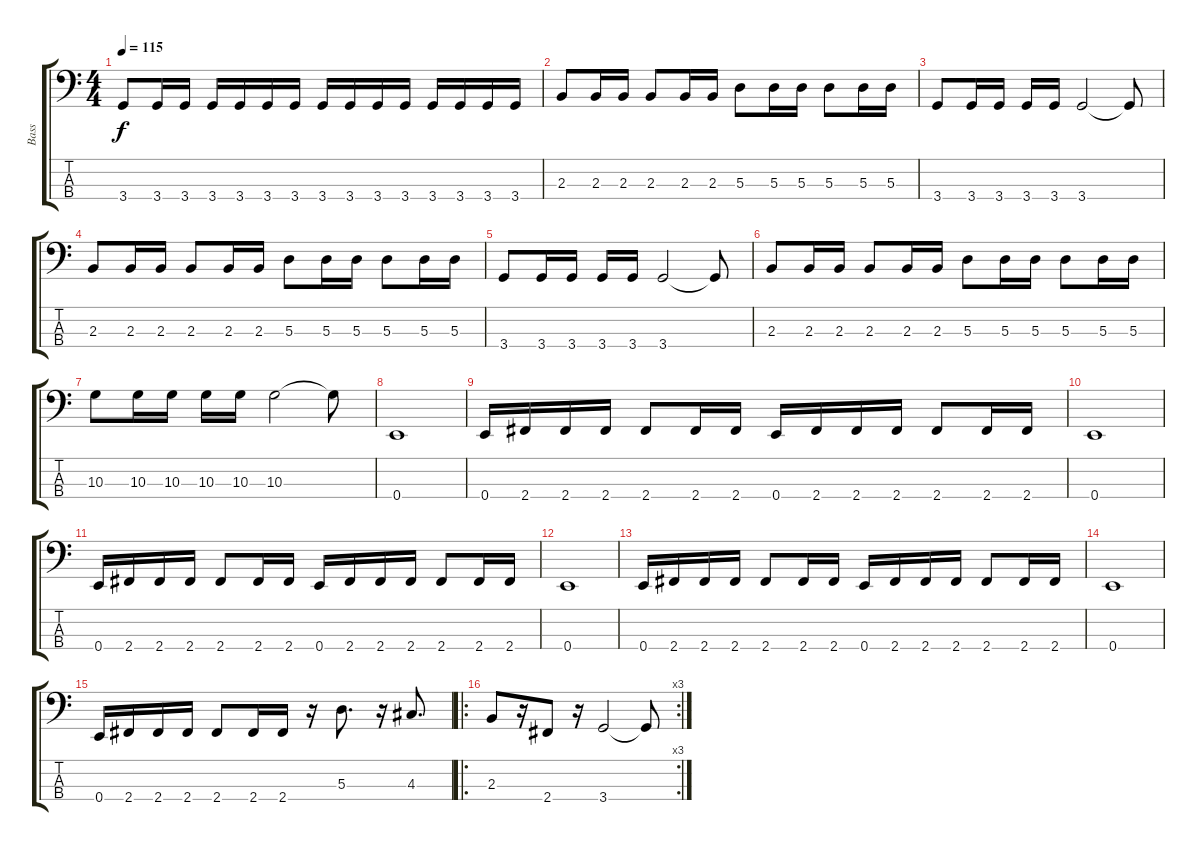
\track ("Bass" "Bass") {instrument electricbassfinger}
\staff {score tabs}
\tuning (G2 D2 A1 E1) {hide}
\ts (4 4)
\tempo 115
\clef f4
\ks c
3.4.8{dy f} 3.4.16 3.4.16 3.4.16 3.4.16 3.4.16 3.4.16 3.4.16 3.4.16 3.4.16 3.4.16 3.4.16 3.4.16 3.4.16 3.4.16 |
2.3.8 2.3.16 2.3.16 2.3.8 2.3.16 2.3.16 5.3.8 5.3.16 5.3.16 5.3.8 5.3.16 5.3.16 |
3.4.8 3.4.16 3.4.16 3.4.16 3.4.16 3.4.2 3.4{t}.8 |
2.3.8 2.3.16 2.3.16 2.3.8 2.3.16 2.3.16 5.3.8 5.3.16 5.3.16 5.3.8 5.3.16 5.3.16 |
3.4.8 3.4.16 3.4.16 3.4.16 3.4.16 3.4.2 3.4{t}.8 |
2.3.8 2.3.16 2.3.16 2.3.8 2.3.16 2.3.16 5.3.8 5.3.16 5.3.16 5.3.8 5.3.16 5.3.16 |
10.3.8 10.3.16 10.3.16 10.3.16 10.3.16 10.3.2 10.3{t}.8 |
0.4.1 |
0.4.16 2.4.16 2.4.16 2.4.16 2.4.8 2.4.16 2.4.16 0.4.16 2.4.16 2.4.16 2.4.16 2.4.8 2.4.16 2.4.16 |
0.4.1 |
0.4.16 2.4.16 2.4.16 2.4.16 2.4.8 2.4.16 2.4.16 0.4.16 2.4.16 2.4.16 2.4.16 2.4.8 2.4.16 2.4.16 |
0.4.1 |
0.4.16 2.4.16 2.4.16 2.4.16 2.4.8 2.4.16 2.4.16 0.4.16 2.4.16 2.4.16 2.4.16 2.4.8 2.4.16 2.4.16 |
0.4.1 |
0.4.16 2.4.16 2.4.16 2.4.16 2.4.8 2.4.16 2.4.16 r.16 5.3.8{d} r.16 4.3.8{d} |
\ro
\rc 3
2.3.8 r.16 2.4.8 r.16 3.4.2 3.4{t}.8
